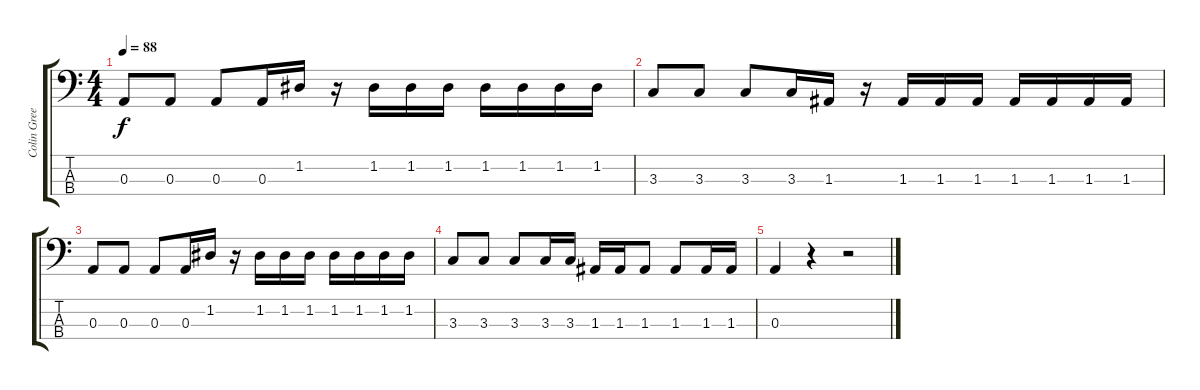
\track ("Colin Greenwood" "Colin Gree") {instrument electricbassfinger}
\staff {score tabs}
\tuning (G2 D2 A1 E1) {hide}
\ts (4 4)
\tempo 88
\clef f4
\ks c
0.3.8{dy f} 0.3.8 0.3.8 0.3.16 1.2.16 r.16 1.2.16 1.2.16 1.2.16 1.2.16 1.2.16 1.2.16 1.2.16 |
3.3.8 3.3.8 3.3.8 3.3.16 1.3.16 r.16 1.3.16 1.3.16 1.3.16 1.3.16 1.3.16 1.3.16 1.3.16 |
0.3.8 0.3.8 0.3.8 0.3.16 1.2.16 r.16 1.2.16 1.2.16 1.2.16 1.2.16 1.2.16 1.2.16 1.2.16 |
3.3.8 3.3.8 3.3.8 3.3.16 3.3.16 1.3.16 1.3.16 1.3.8 1.3.8 1.3.16 1.3.16 |
0.3.4 r.4 r.2
